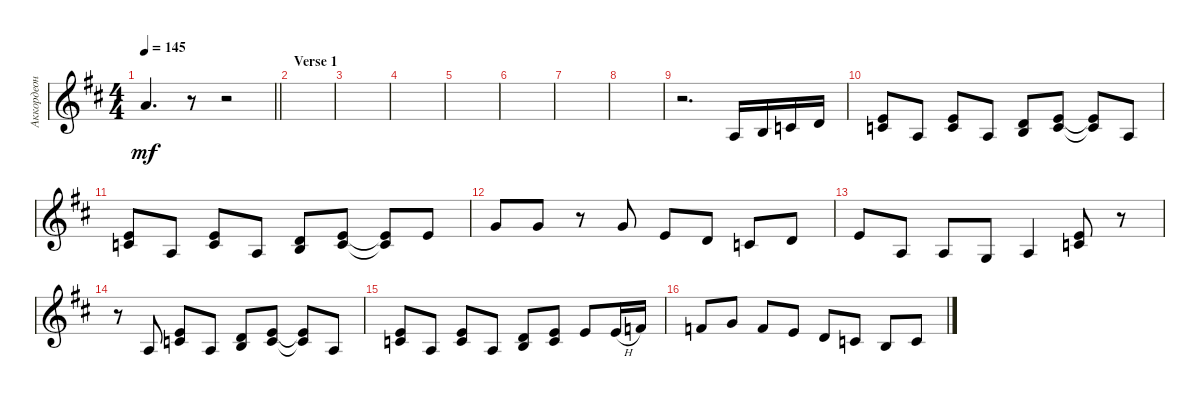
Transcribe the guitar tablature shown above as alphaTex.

\track ("Аккордеон" "Аккордеон") {instrument accordion}
\staff {score}
\tuning (E4 B3 G3 D3 A2 E2) {hide}
\ts (4 4)
\tempo 145
\clef g2
\barLineRight lightlight
\ks bminor
10.2.4{d dy mf} r.8 r.2 |
\section ("" "Verse 1")
|
|
|
|
|
|
|
r.2{d} 7.4.16 4.3.16 5.3.16 7.3.16 |
(5.2 5.3).8 7.4.8 (5.2 5.3).8 7.4.8 (3.2 4.3).8 (5.2 5.3).8 (5.2{t} 5.3{t}).8 7.4.8 |
(5.2 5.3).8 7.4.8 (5.2 5.3).8 7.4.8 (3.2 4.3).8 (5.2 5.3).8 (5.2{t} 5.3{t}).8 5.2.8 |
8.2.8 8.2.8 r.8 8.2.8 5.2.8 3.2.8 5.3.8 3.2.8 |
5.2.8 2.3.8 2.3.8 5.4.8 2.3.4 (5.2 5.3).8 r.8 |
r.8 7.4.8 (5.2 5.3).8 7.4.8 (3.2 4.3).8 (5.2 5.3).8 (5.2{t} 5.3{t}).8 7.4.8 |
(5.2 5.3).8 7.4.8 (5.2 5.3).8 7.4.8 (3.2 4.3).8 (5.2 5.3).8 5.2.8 5.2{h}.16 6.2.16 |
6.2.8 8.2.8 6.2.8 5.2.8 7.3.8 5.3.8 4.3.8 5.3.8
